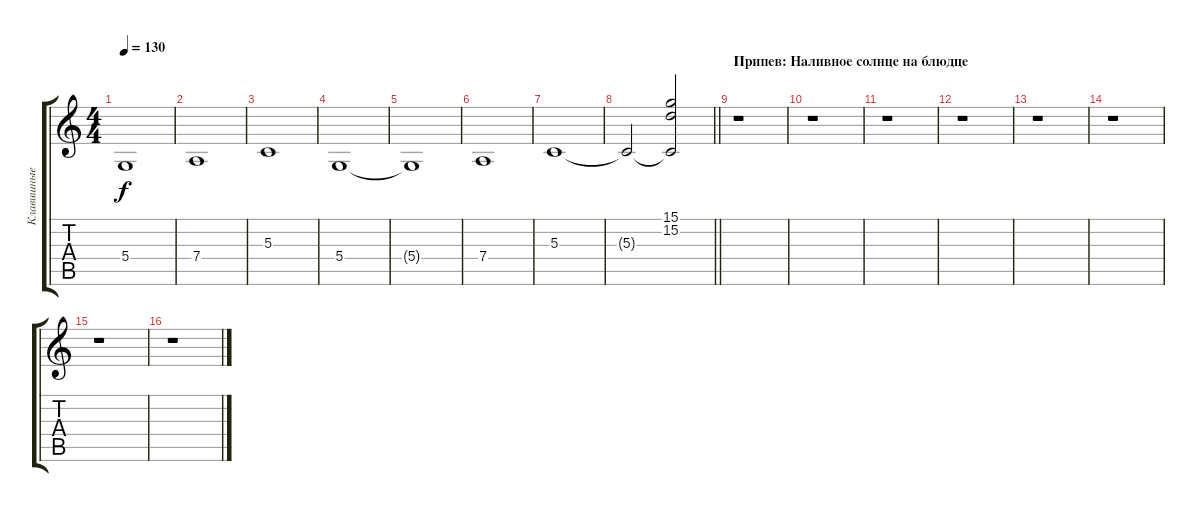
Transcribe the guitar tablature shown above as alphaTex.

\track ("Клавишные" "Клавишные") {instrument stringensemble1}
\staff {score tabs}
\tuning (E4 B3 G3 D3 A2 E2) {hide}
\ts (4 4)
\tempo 130
\clef g2
\ks c
5.4.1{dy f} |
7.4.1 |
5.3.1 |
5.4.1 |
5.4{t}.1 |
7.4.1 |
5.3.1 |
\barLineRight lightlight
5.3{t}.2 (15.1 15.2 5.3{t}).2 |
\section ("" "Припев: Наливное солнце на блюдце")
r.1 |
r.1 |
r.1 |
r.1 |
r.1 |
r.1 |
r.1 |
r.1
